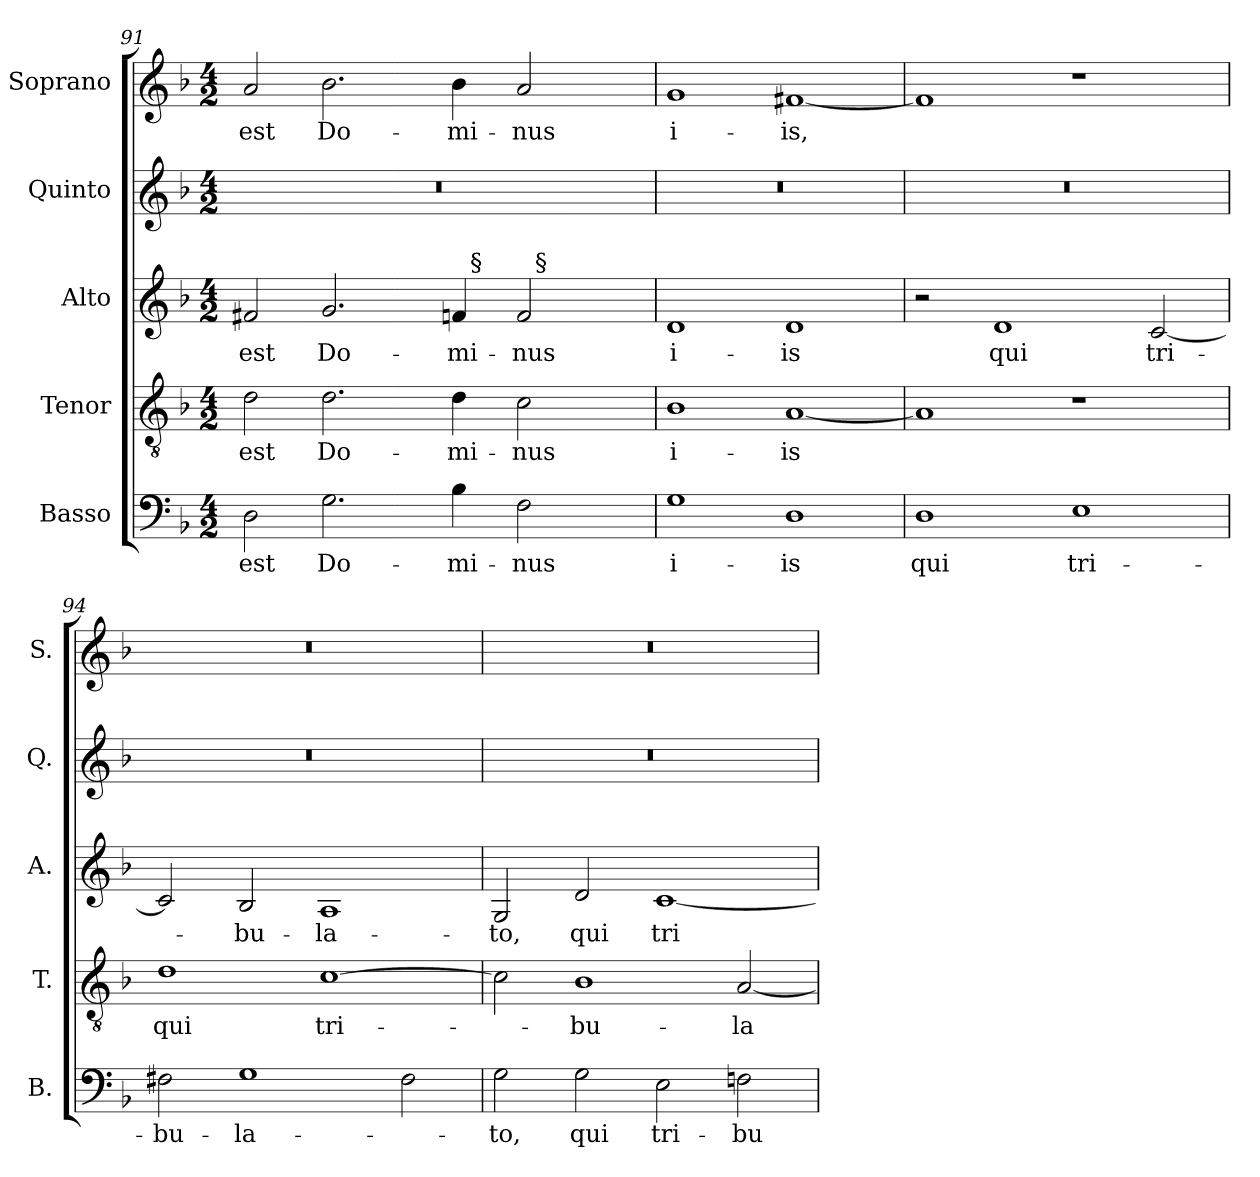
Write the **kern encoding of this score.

**kern	**text	**kern	**text	**kern	**text	**kern	**kern	**text
*part5	*part5	*part4	*part4	*part3	*part3	*part2	*part1	*part1
*staff5	*staff5	*staff4	*staff4	*staff3	*staff3	*staff2	*staff1	*staff1
*I"Basso	*	*I"Tenor	*	*I"Alto	*	*I"Quinto	*I"Soprano	*
*I'B.	*	*I'T.	*	*I'A.	*	*I'Q.	*I'S.	*
*clefF4	*	*clefGv2	*	*clefG2	*	*clefG2	*clefG2	*
*	*	*ITrd7c12	*	*	*	*	*	*
*k[b-]	*	*k[b-]	*	*k[b-]	*	*k[b-]	*k[b-]	*
*F:	*	*F:	*	*F:	*	*F:	*F:	*
*M4/2	*	*M4/2	*	*M4/2	*	*M4/2	*M4/2	*
=91	=91	=91	=91	=91	=91	=91	=91	=91
!	!LO:LY:b:color=#000000	!	!	!	!	!	!	!
!	!	!	!LO:LY:b:color=#000000	!	!	!	!	!
!	!	!	!	!	!LO:LY:b:color=#000000	!LO:N:vis=1	!	!
!	!	!	!	!	!	!	!	!LO:LY:b:color=#000000
*	*	*	*	*^	*	*	*	*
*	*	*	*	*	*^	*	*	*	*
2Di\	est	2Di\	est	2f#Xi/	1ryy	1ryy	est	0r	2ai/	est
!	!LO:LY:b:color=#000000	!	!	!	!	!	!	!	!	!
!	!	!	!LO:LY:b:color=#000000	!	!	!	!	!	!	!
!	!	!	!	!	!	!	!LO:LY:b:color=#000000	!	!	!
!	!	!	!	!	!	!	!	!	!	!LO:LY:b:color=#000000
2.Gi\	Do-	2.Di\	Do-	2.gi/	.	.	Do-	.	2.b-i\	Do-
.	.	.	.	.	4ryy	2ryy	.	.	.	.
!	!LO:LY:b:color=#000000	!	!	!	!	!	!	!	!	!
!	!	!	!LO:LY:b:color=#000000	!	!	!	!	!	!	!
!	!	!	!	!	!	!	!LO:LY:b:color=#000000	!	!	!
!	!	!	!	!	!	!	!	!	!	!LO:LY:b:color=#000000
4B-i\	-mi-	4Di\	-mi-	4fi/	32ryy	.	-mi-	.	4b-i\	-mi-
.	.	.	.	.	256ryy	.	.	.	.	.
!	!	!	!	!	!LO:TX:a:t=§	!	!	!	!	!
.	.	.	.	.	2ryy	.	.	.	.	.
!	!LO:LY:b:color=#000000	!	!	!	!	!	!	!	!	!
!	!	!	!LO:LY:b:color=#000000	!	!	!	!	!	!	!
!	!	!	!	!	!	!	!LO:LY:b:color=#000000	!	!	!
!	!	!	!	!	!	!	!	!	!	!LO:LY:b:color=#000000
2Fi\	-nus	2Ci\	-nus	2fi/	.	32ryy	-nus	.	2ai/	-nus
.	.	.	.	.	.	256ryy	.	.	.	.
!	!	!	!	!	!	!LO:TX:a:t=§	!	!	!	!
.	.	.	.	.	.	4ryy	.	.	.	.
.	.	.	.	.	8ryy	8ryy	.	.	.	.
.	.	.	.	.	16ryy	16ryy	.	.	.	.
.	.	.	.	.	64..ryy	64..ryy	.	.	.	.
*	*	*	*	*v	*v	*v	*	*	*	*
!!LO:PB:g=z
=92	=92	=92	=92	=92	=92	=92	=92	=92
*	*	*	*	*^	*	*	*	*
*	*	*	*	*	*^	*	*	*	*
!	!LO:LY:b:color=#000000	!	!	!	!	!	!	!	!	!
*	*	*	*	*v	*v	*v	*	*	*	*
*	*	*	*	*^	*	*	*	*
*	*	*	*	*	*^	*	*	*	*
!	!	!	!LO:LY:b:color=#000000	!	!	!	!	!	!	!
*	*	*	*	*v	*v	*v	*	*	*	*
*	*	*	*	*^	*	*	*	*
*	*	*	*	*	*^	*	*	*	*
!	!	!	!	!	!	!	!LO:LY:b:color=#000000	!LO:N:vis=1	!	!
*	*	*	*	*v	*v	*v	*	*	*	*
*	*	*	*	*^	*	*	*	*
*	*	*	*	*	*^	*	*	*	*
!	!	!	!	!	!	!	!	!	!	!LO:LY:b:color=#000000
*	*	*	*	*v	*v	*v	*	*	*	*
1Gi	i-	1BB-i	i-	1di	i-	0r	1gi	i-
!	!LO:LY:b:color=#000000	!	!	!	!	!	!	!
!	!	!	!LO:LY:b:color=#000000	!	!	!	!	!
!	!	!	!	!	!LO:LY:b:color=#000000	!	!	!
!	!	!	!	!	!	!	!	!LO:LY:b:color=#000000
1Di	-is	[1AAi	-is	1di	-is	.	[1f#Xi	-is,
=93	=93	=93	=93	=93	=93	=93	=93	=93
!	!LO:LY:b:color=#000000	!	!	!	!	!LO:N:vis=1	!	!
1Di	qui	1AAi]	.	2r	.	0r	1f#i]	.
!	!	!	!	!	!LO:LY:b:color=#000000	!	!	!
.	.	.	.	1di	qui	.	.	.
!	!LO:LY:b:color=#000000	!	!	!	!	!	!	!
1Ei	tri-	1r	.	.	.	.	1r	.
!	!	!	!	!	!LO:LY:b:color=#000000	!	!	!
.	.	.	.	[2ci/	tri-	.	.	.
=94	=94	=94	=94	=94	=94	=94	=94	=94
!	!LO:LY:b:color=#000000	!	!	!	!	!	!	!
!	!	!	!LO:LY:b:color=#000000	!	!	!LO:N:vis=1	!LO:N:vis=1	!
2F#Xi\	-bu-	1Di	qui	2ci/]	.	0r	0r	.
!	!LO:LY:b:color=#000000	!	!	!	!	!	!	!
!	!	!	!	!	!LO:LY:b:color=#000000	!	!	!
1Gi	-la-	.	.	2B-i/	-bu-	.	.	.
!	!	!	!LO:LY:b:color=#000000	!	!	!	!	!
!	!	!	!	!	!LO:LY:b:color=#000000	!	!	!
.	.	[1Ci	tri-	1Ai	-la-	.	.	.
2F#i\	.	.	.	.	.	.	.	.
=95	=95	=95	=95	=95	=95	=95	=95	=95
!	!LO:LY:b:color=#000000	!	!	!	!	!	!	!
!	!	!	!	!	!LO:LY:b:color=#000000	!LO:N:vis=1	!LO:N:vis=1	!
2Gi\	-to,	2Ci\]	.	2Gi/	-to,	0r	0r	.
!	!LO:LY:b:color=#000000	!	!	!	!	!	!	!
!	!	!	!LO:LY:b:color=#000000	!	!	!	!	!
!	!	!	!	!	!LO:LY:b:color=#000000	!	!	!
2Gi\	qui	1BB-i	-bu-	2di/	qui	.	.	.
!	!LO:LY:b:color=#000000	!	!	!	!	!	!	!
!	!	!	!	!	!LO:LY:b:color=#000000	!	!	!
2Ei\	tri-	.	.	[1ci	tri-	.	.	.
!	!LO:LY:b:color=#000000	!	!	!	!	!	!	!
!	!	!	!LO:LY:b:color=#000000	!	!	!	!	!
2Fni\	-bu-	[2AAi/	-la-	.	.	.	.	.
=	=	=	=	=	=	=	=	=
*-	*-	*-	*-	*-	*-	*-	*-	*-
